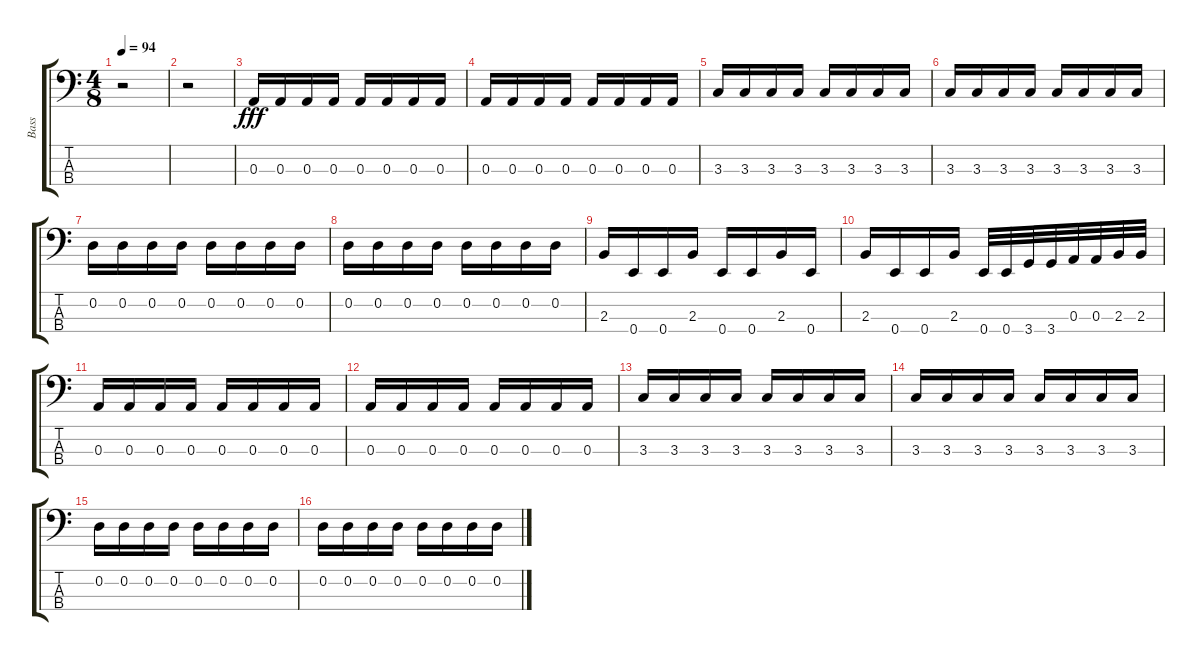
\track ("Bass" "Bass") {instrument electricbasspick}
\staff {score tabs}
\tuning (G2 D2 A1 E1) {hide}
\ts (4 8)
\tempo 94
\clef f4
\ks c
r.2{dy fff instrument electricbasspick} |
r.2 |
0.3.16 0.3.16 0.3.16 0.3.16 0.3.16 0.3.16 0.3.16 0.3.16 |
0.3.16 0.3.16 0.3.16 0.3.16 0.3.16 0.3.16 0.3.16 0.3.16 |
3.3.16 3.3.16 3.3.16 3.3.16 3.3.16 3.3.16 3.3.16 3.3.16 |
3.3.16 3.3.16 3.3.16 3.3.16 3.3.16 3.3.16 3.3.16 3.3.16 |
0.2.16 0.2.16 0.2.16 0.2.16 0.2.16 0.2.16 0.2.16 0.2.16 |
0.2.16 0.2.16 0.2.16 0.2.16 0.2.16 0.2.16 0.2.16 0.2.16 |
2.3.16 0.4.16 0.4.16 2.3.16 0.4.16 0.4.16 2.3.16 0.4.16 |
2.3.16 0.4.16 0.4.16 2.3.16 0.4.32 0.4.32 3.4.32 3.4.32 0.3.32 0.3.32 2.3.32 2.3.32 |
0.3.16 0.3.16 0.3.16 0.3.16 0.3.16 0.3.16 0.3.16 0.3.16 |
0.3.16 0.3.16 0.3.16 0.3.16 0.3.16 0.3.16 0.3.16 0.3.16 |
3.3.16 3.3.16 3.3.16 3.3.16 3.3.16 3.3.16 3.3.16 3.3.16 |
3.3.16 3.3.16 3.3.16 3.3.16 3.3.16 3.3.16 3.3.16 3.3.16 |
0.2.16 0.2.16 0.2.16 0.2.16 0.2.16 0.2.16 0.2.16 0.2.16 |
0.2.16 0.2.16 0.2.16 0.2.16 0.2.16 0.2.16 0.2.16 0.2.16
